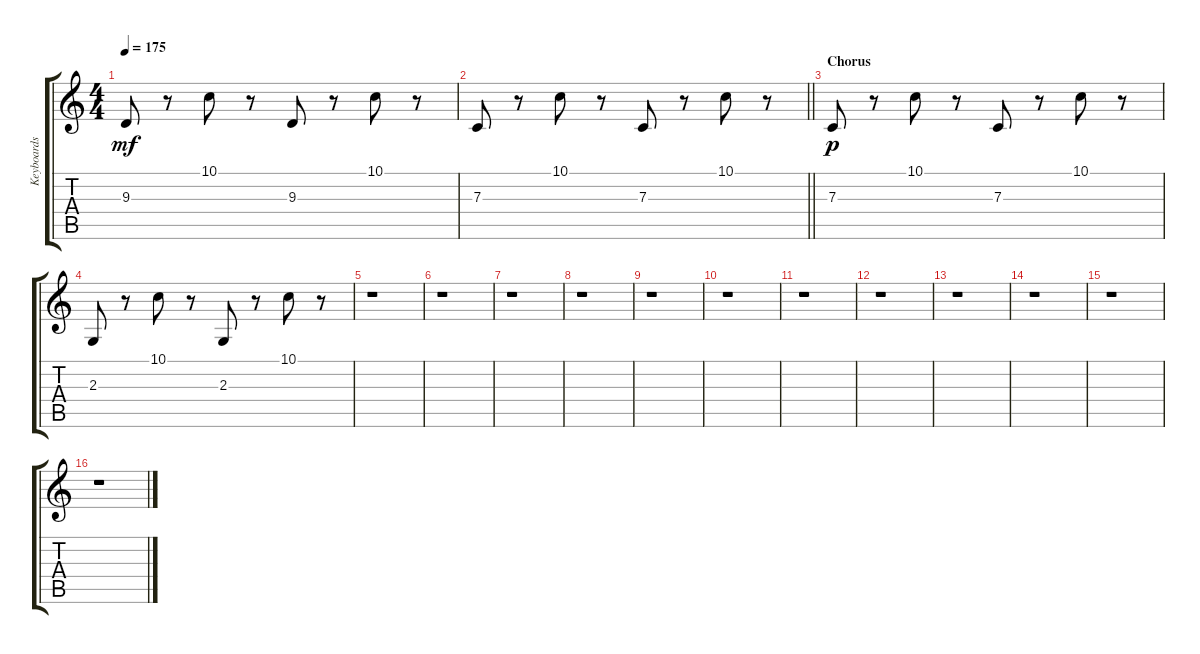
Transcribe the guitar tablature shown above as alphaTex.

\track ("Keyboards 3" "Keyboards ") {instrument stringensemble1}
\staff {score tabs}
\tuning (D4 A3 F3 C3 G2 D2) {hide}
\ts (4 4)
\tempo 175
\clef g2
\ks c
9.3.8{dy mf} r.8 10.1.8 r.8 9.3.8 r.8 10.1.8 r.8 |
\barLineRight lightlight
7.3.8 r.8 10.1.8 r.8 7.3.8 r.8 10.1.8 r.8 |
\section ("" "Chorus")
7.3.8{dy p} r.8 10.1.8 r.8 7.3.8 r.8 10.1.8 r.8 |
2.3.8 r.8 10.1.8 r.8 2.3.8 r.8 10.1.8 r.8 |
r.1 |
r.1 |
r.1 |
r.1 |
r.1 |
r.1 |
r.1 |
r.1 |
r.1 |
r.1 |
r.1 |
r.1
